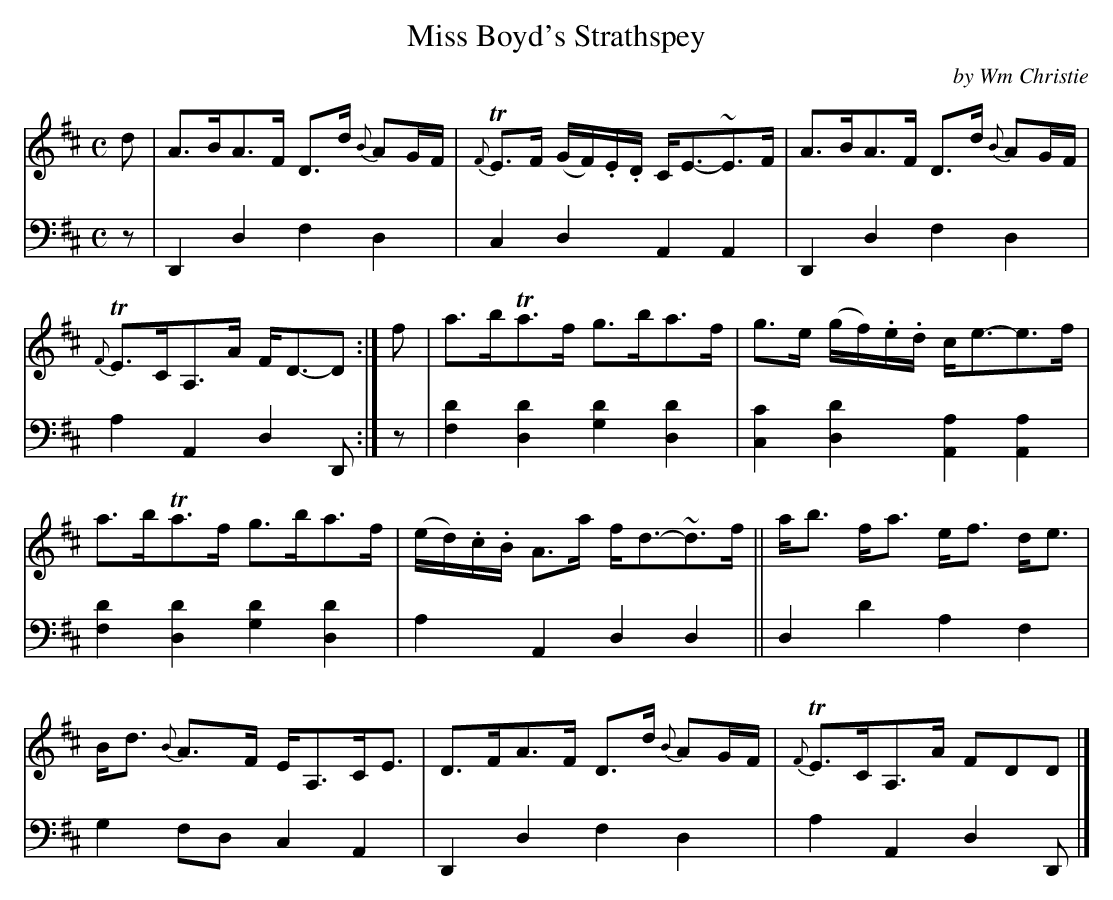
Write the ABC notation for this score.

X:1
T: Miss Boyd's Strathspey
C: by Wm Christie
M: C
L: 1/16
K: D
V: 1 staves=2
d2 |\
A3BA3F D3d {B}A2GF | {F}TE3F (GF).E.D CE3-~E3F |\
A3BA3F D3d {B}A2GF | {F}TE3CA,3A FD3-D2 :| f2 |\
a3bTa3f g3ba3f | g3e (gf).e.d ce3-e3f |
a3bTa3f g3ba3f | (ed).c.B A3a fd3-~d3f ||\
ab3 fa3 ef3 de3 | Bd3 {B}A3F EA,3CE3 |\
D3FA3F D3d {B}A2GF | {F}TE3CA,3A F2D2D2 |]
V: 2 clef=bass middle=d
z2 |\
D4d4 f4d4 | c4d4 A4A4 | D4d4 f4d4 | a4A4 d4D2 :| z2 |\
[f4d'4][d4d'4] [g4d'4][d4d'4] | [c4c'4][d4d'4] [A4a4][A4a4] |\
[f4d'4][d4d'4] [g4d'4][d4d'4] | a4A4 d4d4 ||\
d4d'4 a4f4 | g4f2d2 c4A4 | D4d4 f4d4 | a4A4 d4D2 |]
